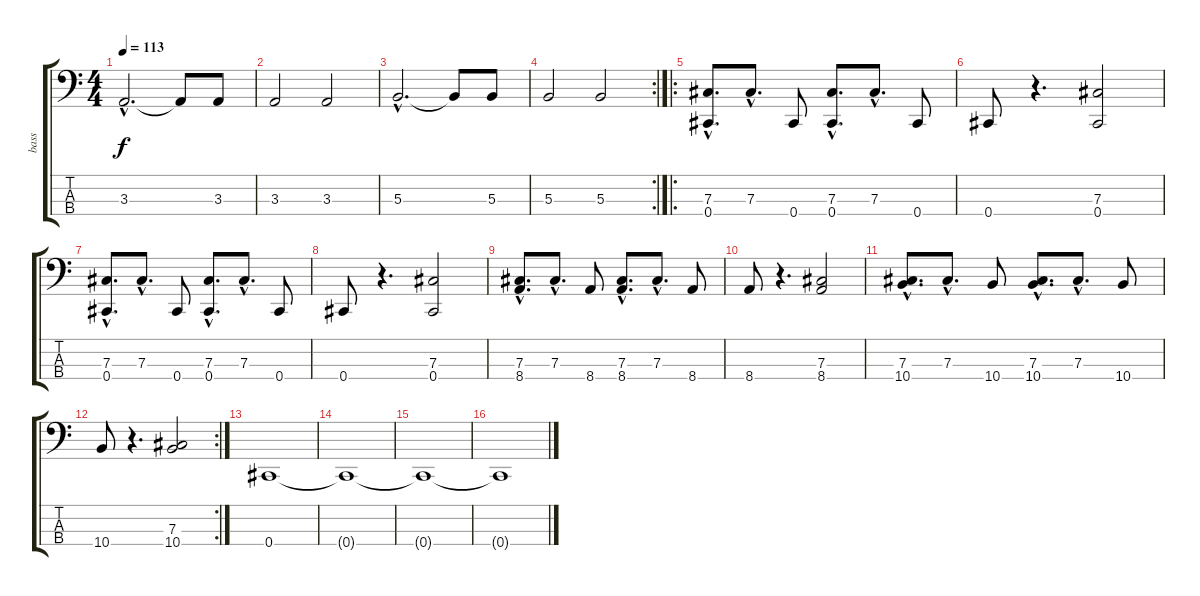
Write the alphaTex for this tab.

\track ("bass" "bass") {instrument electricbassfinger}
\staff {score tabs}
\tuning (E2 B1 Gb1 Db1) {hide}
\ts (4 4)
\tempo 113
\clef f4
\ks c
3.3{hac}.2{d dy f} 3.3{t}.8 3.3.8 |
3.3.2 3.3.2 |
5.3{hac}.2{d} 5.3{t}.8 5.3.8 |
\rc 2
5.3.2 5.3.2 |
\ro
(7.3{hac} 0.4{hac}).8{d} 7.3{hac}.8{d} 0.4.8 (7.3{hac} 0.4{hac}).8{d} 7.3{hac}.8{d} 0.4.8 |
0.4.8 r.4{d} (7.3 0.4).2 |
(7.3{hac} 0.4{hac}).8{d} 7.3{hac}.8{d} 0.4.8 (7.3{hac} 0.4{hac}).8{d} 7.3{hac}.8{d} 0.4.8 |
0.4.8 r.4{d} (7.3 0.4).2 |
(7.3{hac} 8.4{hac}).8{d} 7.3{hac}.8{d} 8.4.8 (7.3{hac} 8.4{hac}).8{d} 7.3{hac}.8{d} 8.4.8 |
8.4.8 r.4{d} (7.3 8.4).2 |
(7.3{hac} 10.4{hac}).8{d} 7.3{hac}.8{d} 10.4.8 (7.3{hac} 10.4{hac}).8{d} 7.3{hac}.8{d} 10.4.8 |
\rc 2
10.4.8 r.4{d} (7.3 10.4).2 |
0.4.1 |
0.4{t}.1 |
0.4{t}.1 |
0.4{t}.1
